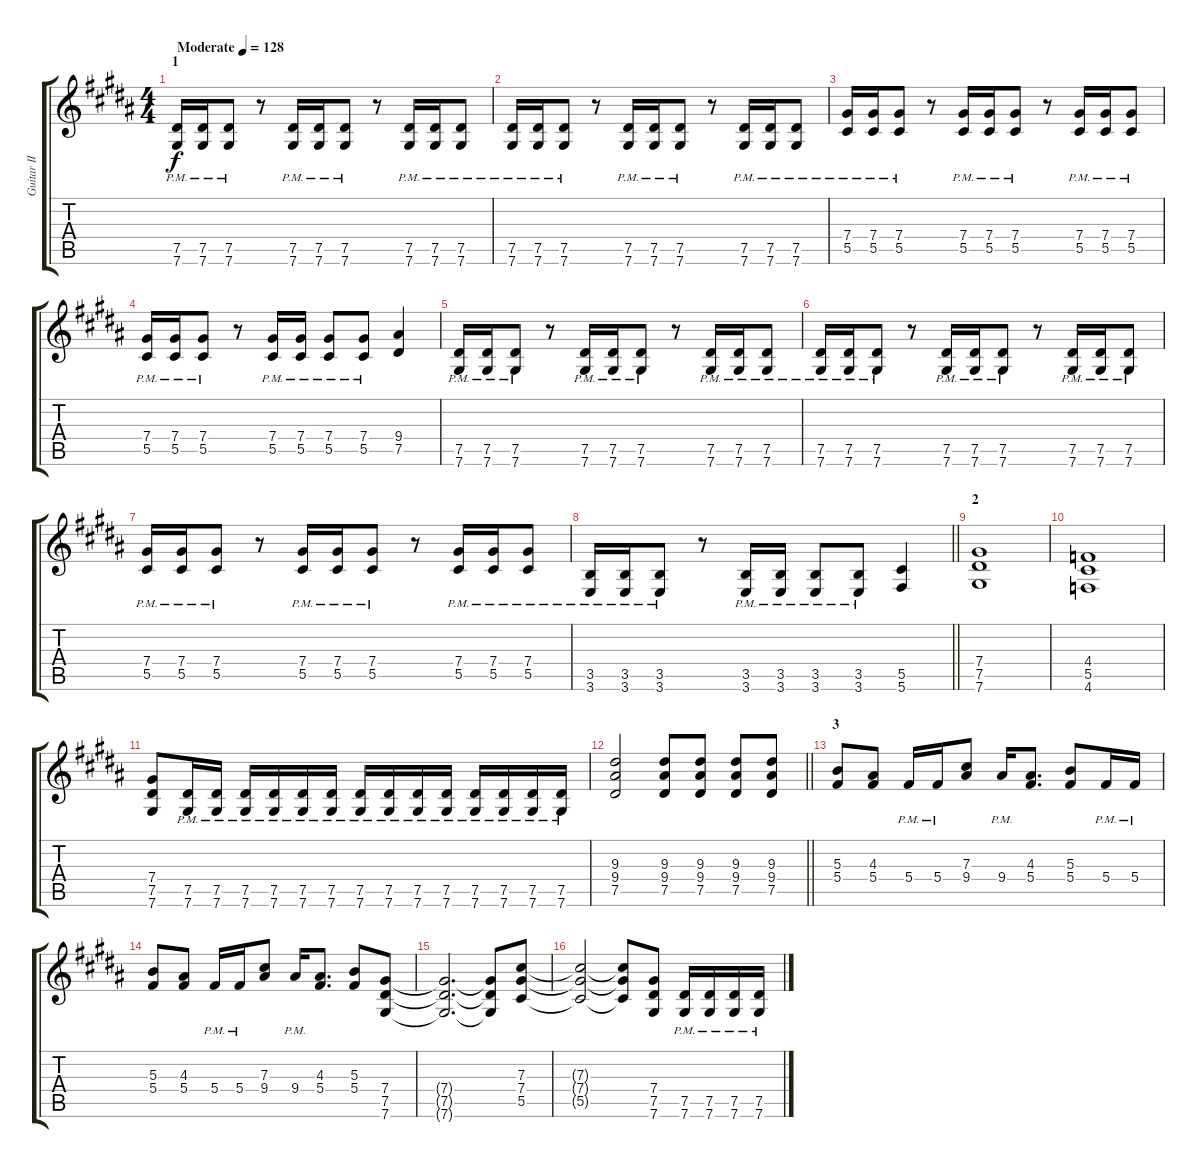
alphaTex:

\track ("Guitar II (Teru)" "Guitar II ") {instrument distortionguitar}
\staff {score tabs}
\tuning (Eb4 Bb3 Gb3 Db3 Ab2 Db2) {hide}
\ts (4 4)
\section ("" "1")
\tempo (128 "Moderate")
\clef g2
\ks g#minor
(7.5{pm} 7.6{pm}).16{dy f instrument distortionguitar} (7.5{pm} 7.6{pm}).16 (7.5{pm} 7.6{pm}).8 r.8 (7.5{pm} 7.6{pm}).16 (7.5{pm} 7.6{pm}).16{beam merge} (7.5{pm} 7.6{pm}).8 r.8 (7.5{pm} 7.6{pm}).16 (7.5{pm} 7.6{pm}).16 (7.5{pm} 7.6{pm}).8 |
(7.5{pm} 7.6{pm}).16 (7.5{pm} 7.6{pm}).16 (7.5{pm} 7.6{pm}).8 r.8 (7.5{pm} 7.6{pm}).16 (7.5{pm} 7.6{pm}).16{beam merge} (7.5{pm} 7.6{pm}).8 r.8 (7.5{pm} 7.6{pm}).16 (7.5{pm} 7.6{pm}).16 (7.5{pm} 7.6{pm}).8 |
(7.4{pm} 5.5{pm}).16 (7.4{pm} 5.5{pm}).16 (7.4{pm} 5.5{pm}).8 r.8 (7.4{pm} 5.5{pm}).16 (7.4{pm} 5.5{pm}).16{beam merge} (7.4{pm} 5.5{pm}).8 r.8 (7.4{pm} 5.5{pm}).16 (7.4{pm} 5.5{pm}).16 (7.4{pm} 5.5{pm}).8 |
(7.4{pm} 5.5{pm}).16 (7.4{pm} 5.5{pm}).16 (7.4{pm} 5.5{pm}).8 r.8 (7.4{pm} 5.5{pm}).16 (7.4{pm} 5.5{pm}).16 (7.4{pm} 5.5{pm}).8 (7.4{pm} 5.5{pm}).8 (9.4 7.5).4 |
(7.5{pm} 7.6{pm}).16 (7.5{pm} 7.6{pm}).16 (7.5{pm} 7.6{pm}).8 r.8 (7.5{pm} 7.6{pm}).16 (7.5{pm} 7.6{pm}).16{beam merge} (7.5{pm} 7.6{pm}).8 r.8 (7.5{pm} 7.6{pm}).16 (7.5{pm} 7.6{pm}).16 (7.5{pm} 7.6{pm}).8 |
(7.5{pm} 7.6{pm}).16 (7.5{pm} 7.6{pm}).16 (7.5{pm} 7.6{pm}).8 r.8 (7.5{pm} 7.6{pm}).16 (7.5{pm} 7.6{pm}).16{beam merge} (7.5{pm} 7.6{pm}).8 r.8 (7.5{pm} 7.6{pm}).16 (7.5{pm} 7.6{pm}).16 (7.5{pm} 7.6{pm}).8 |
(7.4{pm} 5.5{pm}).16 (7.4{pm} 5.5{pm}).16 (7.4{pm} 5.5{pm}).8 r.8 (7.4{pm} 5.5{pm}).16 (7.4{pm} 5.5{pm}).16{beam merge} (7.4{pm} 5.5{pm}).8 r.8 (7.4{pm} 5.5{pm}).16 (7.4{pm} 5.5{pm}).16 (7.4{pm} 5.5{pm}).8 |
\barLineRight lightlight
(3.5{pm} 3.6).16 (3.5{pm} 3.6).16 (3.5{pm} 3.6).8 r.8 (3.5{pm} 3.6).16 (3.5{pm} 3.6).16 (3.5{pm} 3.6).8 (3.5{pm} 3.6).8 (5.5 5.6).4 |
\section ("" "2")
(7.4 7.5 7.6).1 |
(4.4 5.5 4.6).1 |
(7.4 7.5 7.6).8 (7.5{pm} 7.6{pm}).16 (7.5{pm} 7.6{pm}).16 (7.5{pm} 7.6{pm}).16 (7.5{pm} 7.6{pm}).16 (7.5{pm} 7.6{pm}).16 (7.5{pm} 7.6{pm}).16 (7.5{pm} 7.6{pm}).16 (7.5{pm} 7.6{pm}).16 (7.5{pm} 7.6{pm}).16 (7.5{pm} 7.6{pm}).16 (7.5{pm} 7.6{pm}).16 (7.5{pm} 7.6{pm}).16 (7.5{pm} 7.6{pm}).16 (7.5{pm} 7.6{pm}).16 |
\barLineRight lightlight
(9.3 9.4 7.5).2 (9.3 9.4 7.5).8 (9.3 9.4 7.5).8 (9.3 9.4 7.5).8 (9.3 9.4 7.5).8 |
\section ("" "3")
(5.3 5.4).8{balance 3} (4.3 5.4).8 5.4{pm}.16 5.4{pm}.16 (7.3 9.4).8 9.4{pm}.16 (4.3 5.4).8{d} (5.3 5.4).8 5.4{pm}.16 5.4{pm}.16 |
(5.3 5.4).8 (4.3 5.4).8 5.4{pm}.16 5.4{pm}.16 (7.3 9.4).8 9.4{pm}.16 (4.3 5.4).8{d} (5.3 5.4).8 (7.4 7.5 7.6).8 |
(7.4{t} 7.5{t} 7.6{t}).2{d} (7.4{t} 7.5{t} 7.6{t}).8 (7.3 7.4 5.5).8 |
(7.3{t} 7.4{t} 5.5{t}).2 (7.3{t} 7.4{t} 5.5{t}).8 (7.4 7.5 7.6).8 (7.5{pm} 7.6{pm}).16 (7.5{pm} 7.6{pm}).16 (7.5{pm} 7.6{pm}).16 (7.5{pm} 7.6{pm}).16
